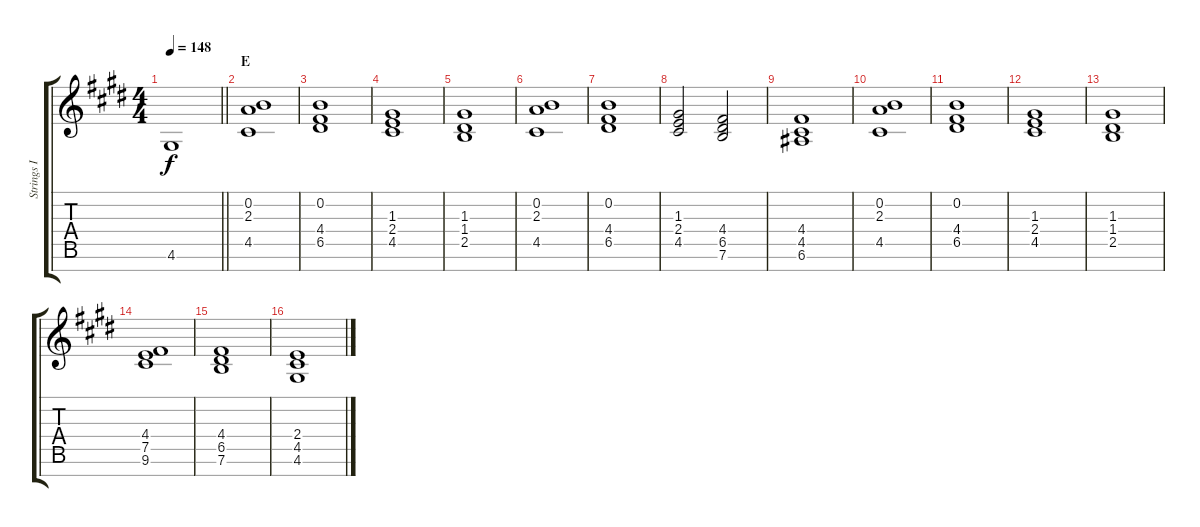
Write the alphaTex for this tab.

\track ("Strings I" "Strings I") {instrument stringensemble1}
\staff {score tabs}
\tuning (E5 B4 G4 D4 A3 E3 B2) {hide}
\ts (4 4)
\tempo 148
\clef g2
\barLineRight lightlight
\ks e
4.6{t}.1{dy f} |
\section ("" "E")
(0.2 2.3 4.5).1 |
(0.2 4.4 6.5).1 |
(1.3 2.4 4.5).1 |
(1.3 1.4 2.5).1 |
(0.2 2.3 4.5).1 |
(0.2 4.4 6.5).1 |
(1.3 2.4 4.5).2 (4.4 6.5 7.6).2 |
(4.4 4.5 6.6).1 |
(0.2 2.3 4.5).1 |
(0.2 4.4 6.5).1 |
(1.3 2.4 4.5).1 |
(1.3 1.4 2.5).1 |
(4.4 7.5 9.6).1 |
(4.4 6.5 7.6).1 |
(2.4 4.5 4.6).1
